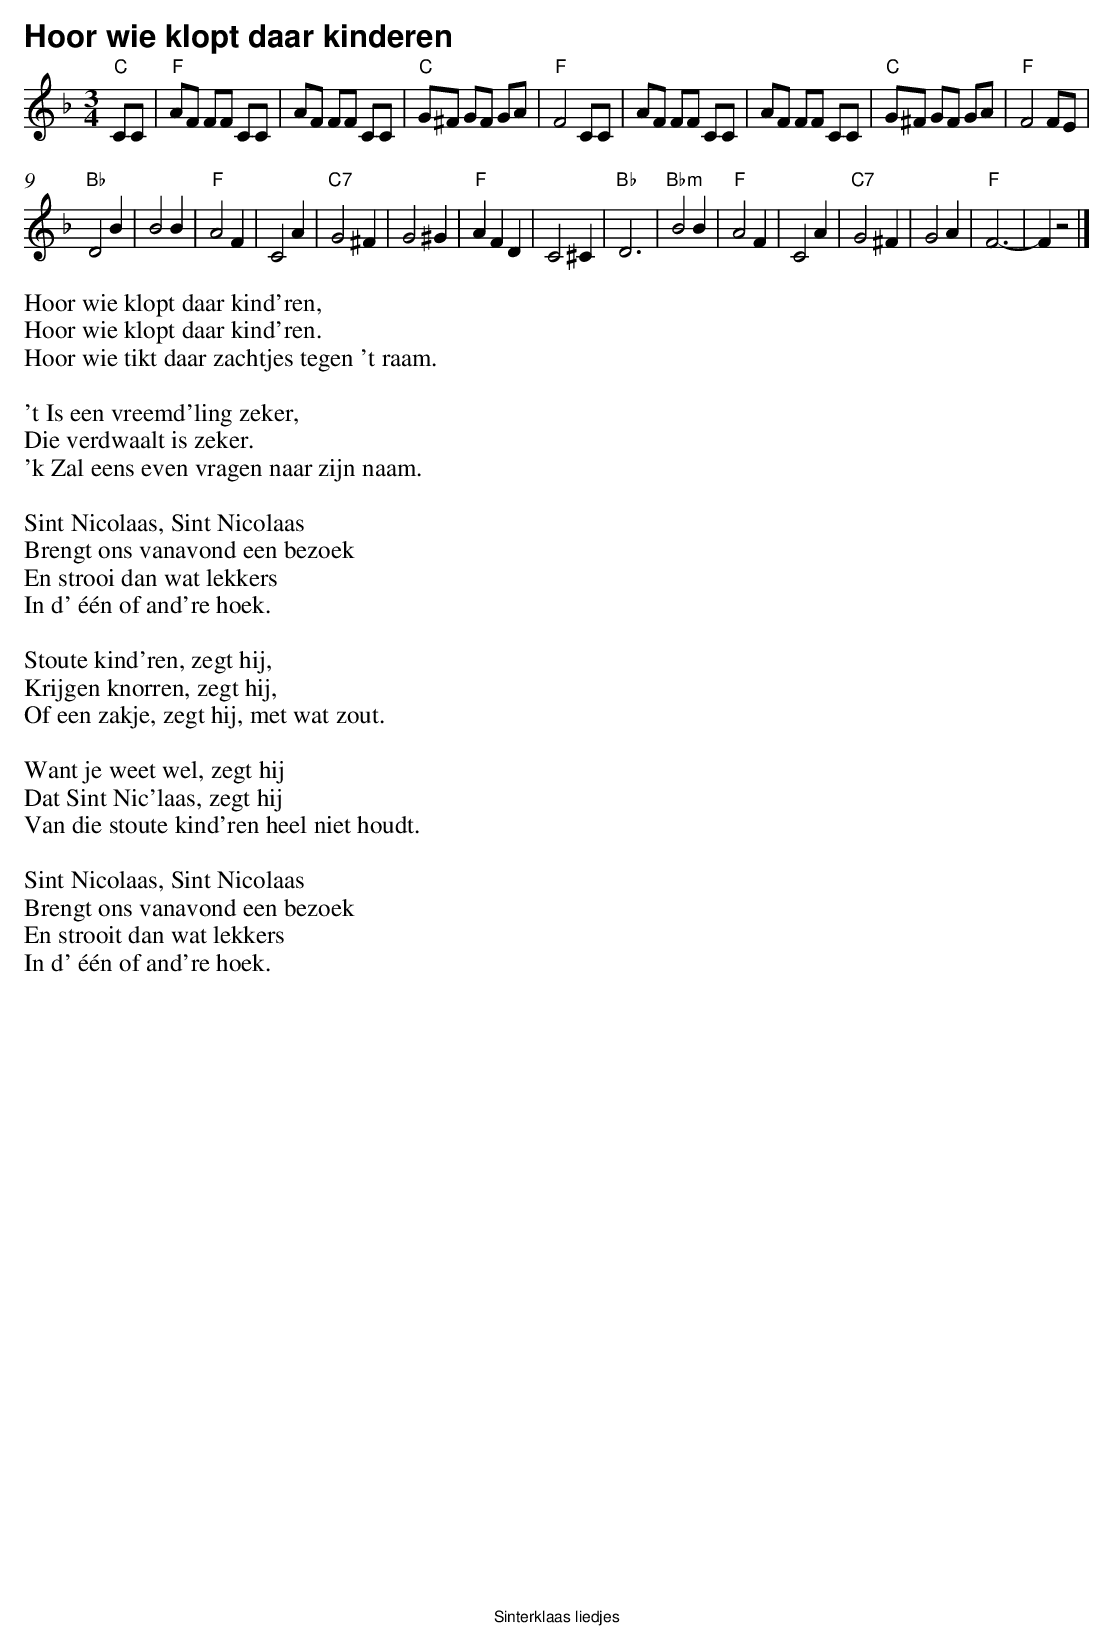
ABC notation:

X:1
T:Hoor wie klopt daar kinderen
L:1/8
M:3/4
K:F
"C" CC |"F" AF FF CC | AF FF CC |"C" G^F GF GA | "F"F4 CC | AF FF CC | AF FF CC | "C"G^F GF GA | "F"F4 FE |$
"Bb"D4 B2 | B4 B2 |"F" A4 F2 | C4 A2 | "C7"G4 ^F2 | G4 ^G2 | "F"A2 F2 D2 | ""C4 ^C2 | "Bb" D6 |"Bbm" B4 B2 | "F"A4 F2 | C4  A2 |"C7"G4 ^F2|G4A2|"F"F6- |F2z4|]
Hoor wie klopt daar kind'ren,
Hoor wie klopt daar kind'ren.
Hoor wie tikt daar zachtjes tegen 't raam.
\
't Is een vreemd'ling zeker,
Die verdwaalt is zeker.
'k Zal eens even vragen naar zijn naam.
\
Sint Nicolaas, Sint Nicolaas
Brengt ons vanavond een bezoek
En strooi dan wat lekkers
In d' één of and're hoek.
\
Stoute kind'ren, zegt hij,
Krijgen knorren, zegt hij,
Of een zakje, zegt hij, met wat zout.
\
Want je weet wel, zegt hij
Dat Sint Nic'laas, zegt hij
Van die stoute kind'ren heel niet houdt.
\
Sint Nicolaas, Sint Nicolaas
Brengt ons vanavond een bezoek
En strooit dan wat lekkers
In d' één of and're hoek.
